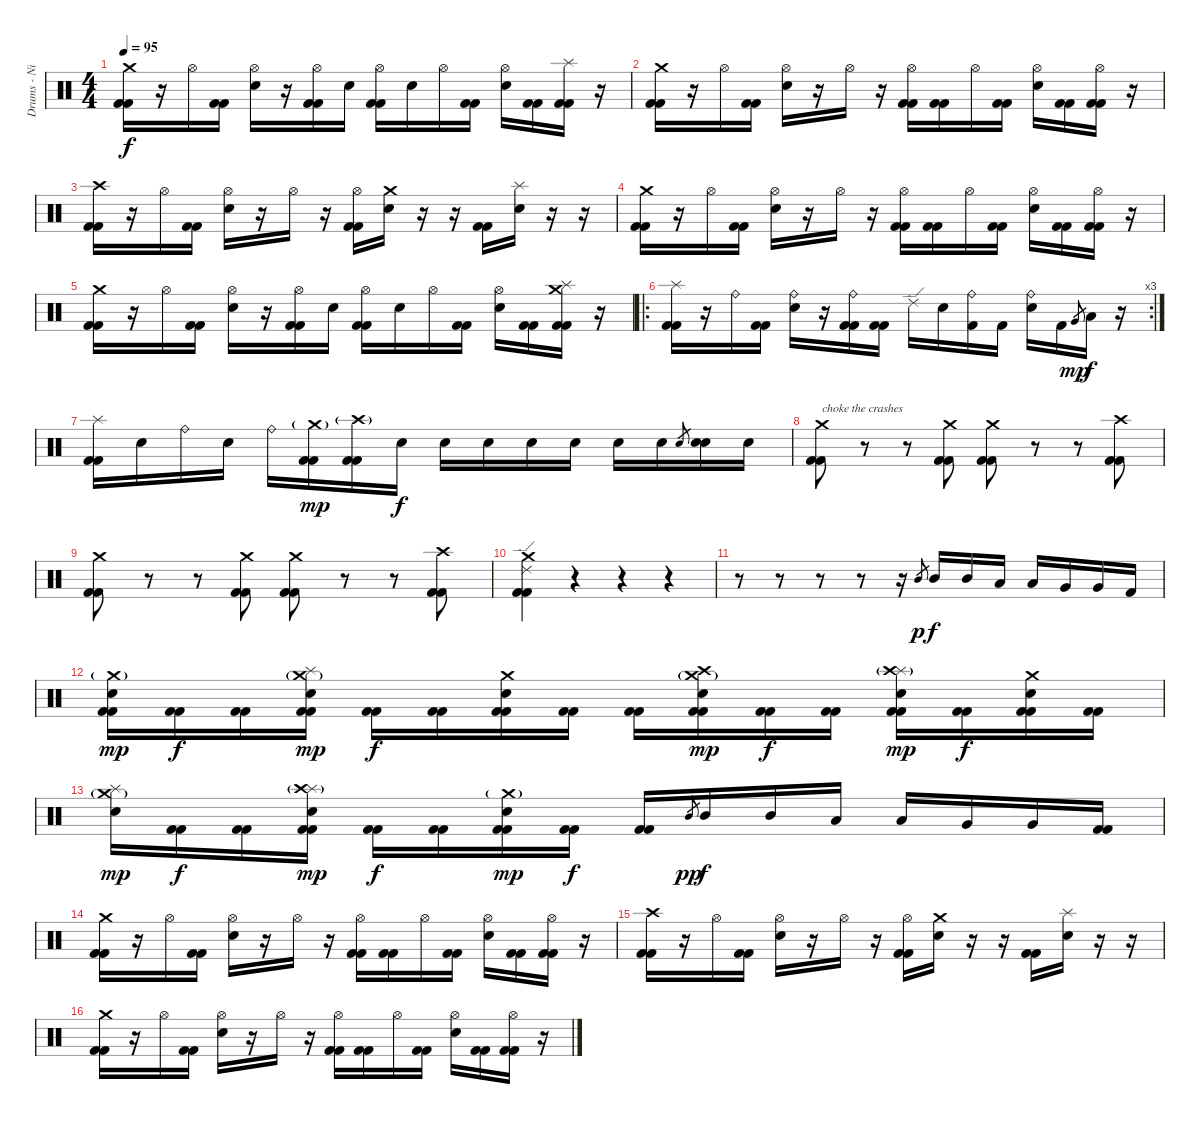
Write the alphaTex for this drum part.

\track ("Drums - Nick Menza" "Drums - Ni") {instrument percussion}
\staff {score}
\articulation defaults
\ts (4 4)
\tempo 95
\clef neutral
\ks c
("Crash medium (hit)" "Kick (hit) 2" "Kick (hit) 2").16{dy f} r.16 "Hi-Hat (open)".16 ("Kick (hit) 2" "Kick (hit) 2").16 ("Hi-Hat (open)" "Electric Snare (hit)").16 r.16 ("Hi-Hat (open)" "Kick (hit) 2" "Kick (hit) 2").16 "Snare (hit) 2".16 ("Hi-Hat (open)" "Kick (hit) 2" "Kick (hit) 2").16 "Snare (hit) 2".16 "Hi-Hat (open)".16 ("Kick (hit) 2" "Kick (hit) 2").16 ("Hi-Hat (open)" "Snare (hit) 2").16 ("Kick (hit) 2" "Kick (hit) 2").16 ("Splash (hit)" "Kick (hit) 2" "Kick (hit) 2").16 r.16 |
("Crash medium (hit)" "Kick (hit) 2" "Kick (hit) 2").16 r.16 "Hi-Hat (open)".16 ("Kick (hit) 2" "Kick (hit) 2").16 ("Hi-Hat (open)" "Snare (hit) 2").16 r.16 "Hi-Hat (open)".16 r.16 ("Hi-Hat (open)" "Kick (hit) 2" "Kick (hit) 2").16 ("Kick (hit) 2" "Kick (hit) 2").16 "Hi-Hat (open)".16 ("Kick (hit) 2" "Kick (hit) 2").16 ("Hi-Hat (open)" "Snare (hit) 2").16 ("Kick (hit) 2" "Kick (hit) 2").16 ("Hi-Hat (open)" "Kick (hit) 2" "Kick (hit) 2").16 r.16 |
("Crash high (hit)" "Kick (hit) 2" "Kick (hit) 2").16 r.16 "Hi-Hat (open)".16 ("Kick (hit) 2" "Kick (hit) 2").16 ("Hi-Hat (open)" "Snare (hit) 2").16 r.16 "Hi-Hat (open)".16 r.16 ("Hi-Hat (open)" "Kick (hit) 2" "Kick (hit) 2").16 ("Crash medium (hit)" "Snare (hit) 2").16 r.16 r.16 ("Kick (hit) 2" "Kick (hit) 2").16 ("Splash (hit)" "Snare (hit) 2").16 r.16 r.16 |
("Crash medium (hit)" "Kick (hit) 2" "Kick (hit) 2").16 r.16 "Hi-Hat (open)".16 ("Kick (hit) 2" "Kick (hit) 2").16 ("Hi-Hat (open)" "Snare (hit) 2").16 r.16 "Hi-Hat (open)".16 r.16 ("Hi-Hat (open)" "Kick (hit) 2" "Kick (hit) 2").16 ("Kick (hit) 2" "Kick (hit) 2").16 "Hi-Hat (open)".16 ("Kick (hit) 2" "Kick (hit) 2").16 ("Hi-Hat (open)" "Snare (hit) 2").16 ("Kick (hit) 2" "Kick (hit) 2").16 ("Hi-Hat (open)" "Kick (hit) 2" "Kick (hit) 2").16 r.16 |
("Crash medium (hit)" "Kick (hit) 2" "Kick (hit) 2").16 r.16 "Hi-Hat (open)".16 ("Kick (hit) 2" "Kick (hit) 2").16 ("Hi-Hat (open)" "Electric Snare (hit)").16 r.16 ("Hi-Hat (open)" "Kick (hit) 2" "Kick (hit) 2").16 "Snare (hit) 2".16 ("Hi-Hat (open)" "Kick (hit) 2" "Kick (hit) 2").16 "Snare (hit) 2".16 "Hi-Hat (open)".16 ("Kick (hit) 2" "Kick (hit) 2").16 ("Hi-Hat (open)" "Snare (hit) 2").16 ("Kick (hit) 2" "Kick (hit) 2").16 ("Splash (hit)" "Crash medium (hit)" "Kick (hit) 2" "Kick (hit) 2").16 r.16 |
\ro
\rc 3
("Splash (hit)" "Kick (hit) 2" "Kick (hit) 2").16 r.16 "Ride (bell)".16 ("Kick (hit) 2" "Kick (hit) 2").16 ("Ride (bell)" "Snare (hit) 2").16 r.16 ("Ride (bell)" "Kick (hit) 2" "Kick (hit) 2").16 ("Kick (hit) 2" "Kick (hit) 2").16 "Ride (edge) 2".16 "Snare (hit) 2".16 ("Ride (bell)" "Kick (hit) 2").16 "Kick (hit) 2".16 ("Ride (bell)" "Snare (hit) 2").16 "Kick (hit) 2".16 "Very Low Tom (hit)".8{gr dy mp} "Low Tom (hit)".16{dy f} r.16 |
("Splash (hit)" "Kick (hit) 2" "Kick (hit) 2").16 "Snare (hit)"{x}.16 "Ride (bell)".16 "Snare (hit)"{x}.16 "Ride (bell)".16 ("Crash medium (hit)"{g} "Kick (hit) 2" "Kick (hit) 2").16{dy mp} ("Crash high (hit)"{g} "Kick (hit) 2" "Kick (hit) 2").16 "Snare (hit)"{x}.16{dy f} "Snare (hit)"{x}.16 "Snare (hit)"{x}.16 "Snare (hit)"{x}.16 "Snare (hit)"{x}.16 "Snare (hit)"{x}.16 "Snare (hit)"{x}.16 "Snare (hit) 2".8{gr} ("Snare (hit)"{x} "Snare (hit) 2").16 "Snare (hit)"{x}.16 |
("Crash medium (hit)" "Kick (hit) 2" "Kick (hit) 2").8{txt "choke the crashes"} r.8 r.8 ("Crash medium (hit)" "Kick (hit) 2" "Kick (hit) 2").8 ("Crash medium (hit)" "Kick (hit) 2" "Kick (hit) 2").8 r.8 r.8 ("Crash high (hit)" "Kick (hit) 2" "Kick (hit) 2").8 |
("Crash medium (hit)" "Kick (hit) 2" "Kick (hit) 2").8 r.8 r.8 ("Crash medium (hit)" "Kick (hit) 2" "Kick (hit) 2").8 ("Crash medium (hit)" "Kick (hit) 2" "Kick (hit) 2").8 r.8 r.8 ("Crash high (hit)" "Kick (hit) 2" "Kick (hit) 2").8 |
("Crash medium (hit)" "Ride (edge) 2" "Kick (hit) 2" "Kick (hit) 2").4 r.4 r.4 r.4 |
r.8 r.8 r.8 r.8 r.16 "Mid Tom (hit)".8{gr dy p} "Mid Tom (hit)".16{dy f} "Mid Tom (hit)".16 "Low Tom (hit)".16 "Low Tom (hit)".16 "Very Low Tom (hit)".16 "Very Low Tom (hit)".16 "Kick (hit) 2".16 |
("Crash medium (hit)"{g} "Snare (hit) 2" "Kick (hit) 2" "Kick (hit) 2").16{dy mp} ("Kick (hit) 2" "Kick (hit) 2").16{dy f} ("Kick (hit) 2" "Kick (hit) 2").16 ("Splash (hit)" "Crash medium (hit)"{g} "Snare (hit) 2" "Kick (hit) 2" "Kick (hit) 2").16{dy mp} ("Kick (hit) 2" "Kick (hit) 2").16{dy f} ("Kick (hit) 2" "Kick (hit) 2").16 ("Crash medium (hit)" "Snare (hit) 2" "Kick (hit) 2" "Kick (hit) 2").16 ("Kick (hit) 2" "Kick (hit) 2").16 ("Kick (hit) 2" "Kick (hit) 2").16 ("Crash medium (hit)"{g} "Crash high (hit)" "Snare (hit) 2" "Kick (hit) 2" "Kick (hit) 2").16{dy mp} ("Kick (hit) 2" "Kick (hit) 2").16{dy f} ("Kick (hit) 2" "Kick (hit) 2").16 ("Splash (hit)" "Crash high (hit)"{g} "Snare (hit) 2" "Kick (hit) 2" "Kick (hit) 2").16{dy mp} ("Kick (hit) 2" "Kick (hit) 2").16{dy f} ("Crash medium (hit)" "Snare (hit) 2" "Kick (hit) 2" "Kick (hit) 2").16 ("Kick (hit) 2" "Kick (hit) 2").16 |
("Crash medium (hit)"{g} "Splash (hit)" "Snare (hit) 2").16{dy mp} ("Kick (hit) 2" "Kick (hit) 2").16{dy f} ("Kick (hit) 2" "Kick (hit) 2").16 ("Splash (hit)" "Crash high (hit)"{g} "Snare (hit) 2" "Kick (hit) 2" "Kick (hit) 2").16{dy mp} ("Kick (hit) 2" "Kick (hit) 2").16{dy f} ("Kick (hit) 2" "Kick (hit) 2").16 ("Crash medium (hit)"{g} "Snare (hit) 2" "Kick (hit) 2" "Kick (hit) 2").16{dy mp} ("Kick (hit) 2" "Kick (hit) 2").16{dy f} ("Kick (hit) 2" "Kick (hit) 2").16 "Mid Tom (hit)".8{gr dy pp} "Mid Tom (hit)".16{dy f} "Mid Tom (hit)".16 "Low Tom (hit)".16 "Low Tom (hit)".16 "Very Low Tom (hit)".16 "Very Low Tom (hit)".16 ("Kick (hit) 2" "Kick (hit) 2").16 |
("Crash medium (hit)" "Kick (hit) 2" "Kick (hit) 2").16 r.16 "Hi-Hat (open)".16 ("Kick (hit) 2" "Kick (hit) 2").16 ("Hi-Hat (open)" "Snare (hit) 2").16 r.16 "Hi-Hat (open)".16 r.16 ("Hi-Hat (open)" "Kick (hit) 2" "Kick (hit) 2").16 ("Kick (hit) 2" "Kick (hit) 2").16 "Hi-Hat (open)".16 ("Kick (hit) 2" "Kick (hit) 2").16 ("Hi-Hat (open)" "Snare (hit) 2").16 ("Kick (hit) 2" "Kick (hit) 2").16 ("Hi-Hat (open)" "Kick (hit) 2" "Kick (hit) 2").16 r.16 |
("Crash high (hit)" "Kick (hit) 2" "Kick (hit) 2").16 r.16 "Hi-Hat (open)".16 ("Kick (hit) 2" "Kick (hit) 2").16 ("Hi-Hat (open)" "Snare (hit) 2").16 r.16 "Hi-Hat (open)".16 r.16 ("Hi-Hat (open)" "Kick (hit) 2" "Kick (hit) 2").16 ("Crash medium (hit)" "Snare (hit) 2").16 r.16 r.16 ("Kick (hit) 2" "Kick (hit) 2").16 ("Splash (hit)" "Snare (hit) 2").16 r.16 r.16 |
("Crash medium (hit)" "Kick (hit) 2" "Kick (hit) 2").16 r.16 "Hi-Hat (open)".16 ("Kick (hit) 2" "Kick (hit) 2").16 ("Hi-Hat (open)" "Snare (hit) 2").16 r.16 "Hi-Hat (open)".16 r.16 ("Hi-Hat (open)" "Kick (hit) 2" "Kick (hit) 2").16 ("Kick (hit) 2" "Kick (hit) 2").16 "Hi-Hat (open)".16 ("Kick (hit) 2" "Kick (hit) 2").16 ("Hi-Hat (open)" "Snare (hit) 2").16 ("Kick (hit) 2" "Kick (hit) 2").16 ("Hi-Hat (open)" "Kick (hit) 2" "Kick (hit) 2").16 r.16
